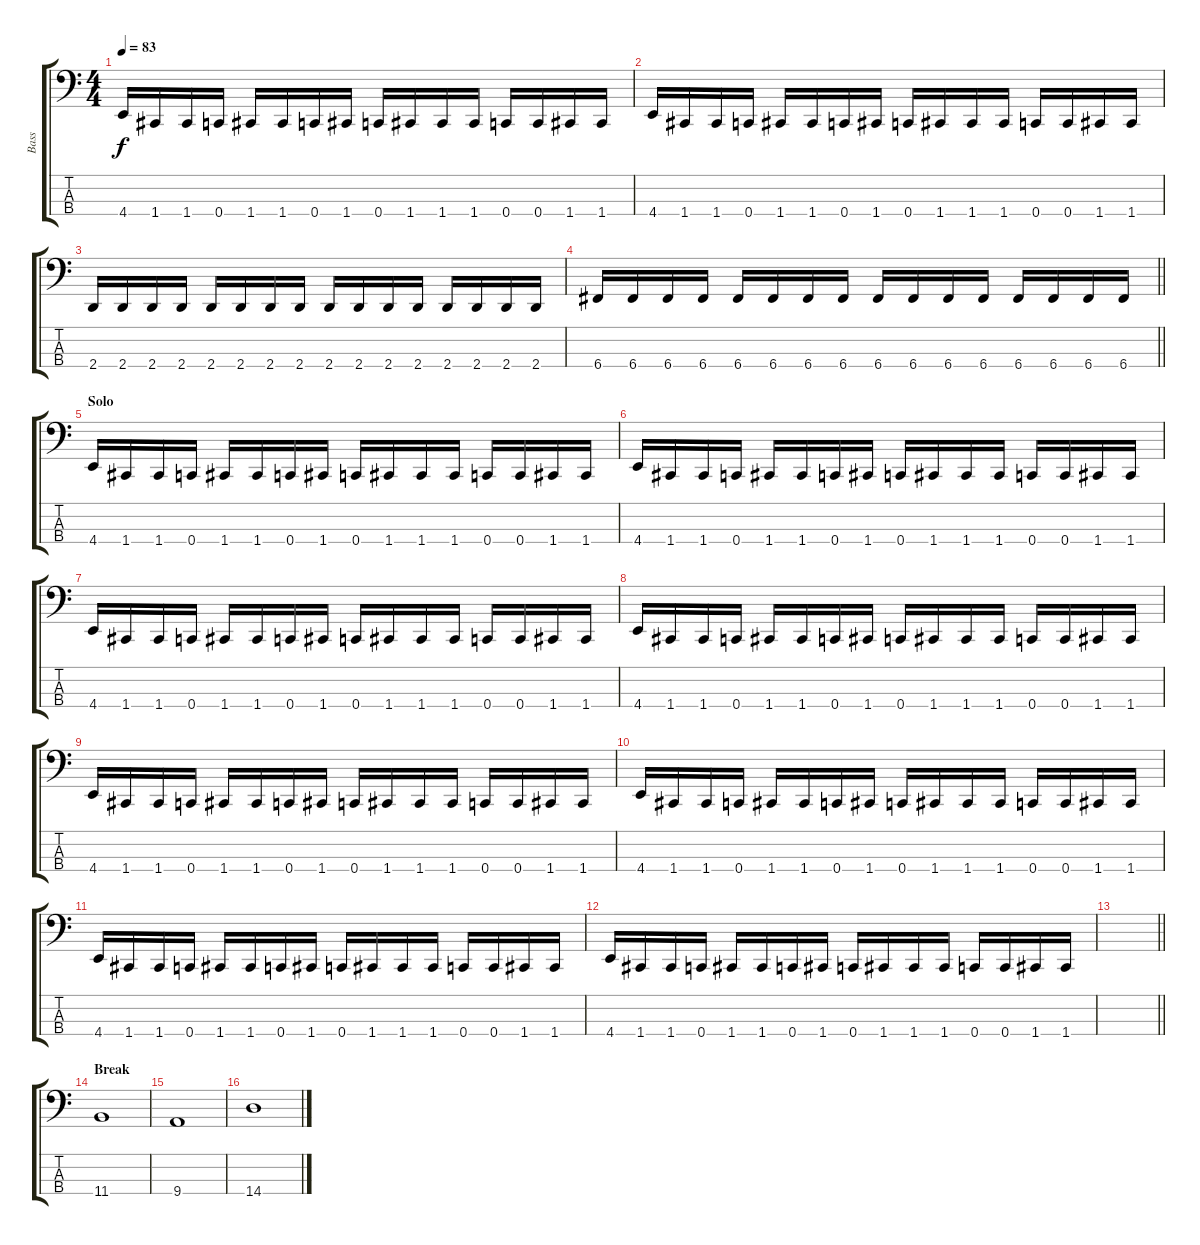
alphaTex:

\track ("Bass" "Bass") {instrument electricbassfinger}
\staff {score tabs}
\tuning (F2 C2 G1 C1) {hide}
\ts (4 4)
\tempo 83
\clef f4
\ks c
4.4.16{dy f} 1.4.16 1.4.16 0.4.16 1.4.16 1.4.16 0.4.16 1.4.16 0.4.16 1.4.16 1.4.16 1.4.16 0.4.16 0.4.16 1.4.16 1.4.16 |
4.4.16 1.4.16 1.4.16 0.4.16 1.4.16 1.4.16 0.4.16 1.4.16 0.4.16 1.4.16 1.4.16 1.4.16 0.4.16 0.4.16 1.4.16 1.4.16 |
2.4.16 2.4.16 2.4.16 2.4.16 2.4.16 2.4.16 2.4.16 2.4.16 2.4.16 2.4.16 2.4.16 2.4.16 2.4.16 2.4.16 2.4.16 2.4.16 |
\barLineRight lightlight
6.4.16 6.4.16 6.4.16 6.4.16 6.4.16 6.4.16 6.4.16 6.4.16 6.4.16 6.4.16 6.4.16 6.4.16 6.4.16 6.4.16 6.4.16 6.4.16 |
\section ("" "Solo")
4.4.16 1.4.16 1.4.16 0.4.16 1.4.16 1.4.16 0.4.16 1.4.16 0.4.16 1.4.16 1.4.16 1.4.16 0.4.16 0.4.16 1.4.16 1.4.16 |
4.4.16 1.4.16 1.4.16 0.4.16 1.4.16 1.4.16 0.4.16 1.4.16 0.4.16 1.4.16 1.4.16 1.4.16 0.4.16 0.4.16 1.4.16 1.4.16 |
4.4.16 1.4.16 1.4.16 0.4.16 1.4.16 1.4.16 0.4.16 1.4.16 0.4.16 1.4.16 1.4.16 1.4.16 0.4.16 0.4.16 1.4.16 1.4.16 |
4.4.16 1.4.16 1.4.16 0.4.16 1.4.16 1.4.16 0.4.16 1.4.16 0.4.16 1.4.16 1.4.16 1.4.16 0.4.16 0.4.16 1.4.16 1.4.16 |
4.4.16 1.4.16 1.4.16 0.4.16 1.4.16 1.4.16 0.4.16 1.4.16 0.4.16 1.4.16 1.4.16 1.4.16 0.4.16 0.4.16 1.4.16 1.4.16 |
4.4.16 1.4.16 1.4.16 0.4.16 1.4.16 1.4.16 0.4.16 1.4.16 0.4.16 1.4.16 1.4.16 1.4.16 0.4.16 0.4.16 1.4.16 1.4.16 |
4.4.16 1.4.16 1.4.16 0.4.16 1.4.16 1.4.16 0.4.16 1.4.16 0.4.16 1.4.16 1.4.16 1.4.16 0.4.16 0.4.16 1.4.16 1.4.16 |
4.4.16 1.4.16 1.4.16 0.4.16 1.4.16 1.4.16 0.4.16 1.4.16 0.4.16 1.4.16 1.4.16 1.4.16 0.4.16 0.4.16 1.4.16 1.4.16 |
\barLineRight lightlight
|
\section ("" "Break")
11.4.1 |
9.4.1 |
14.4.1
